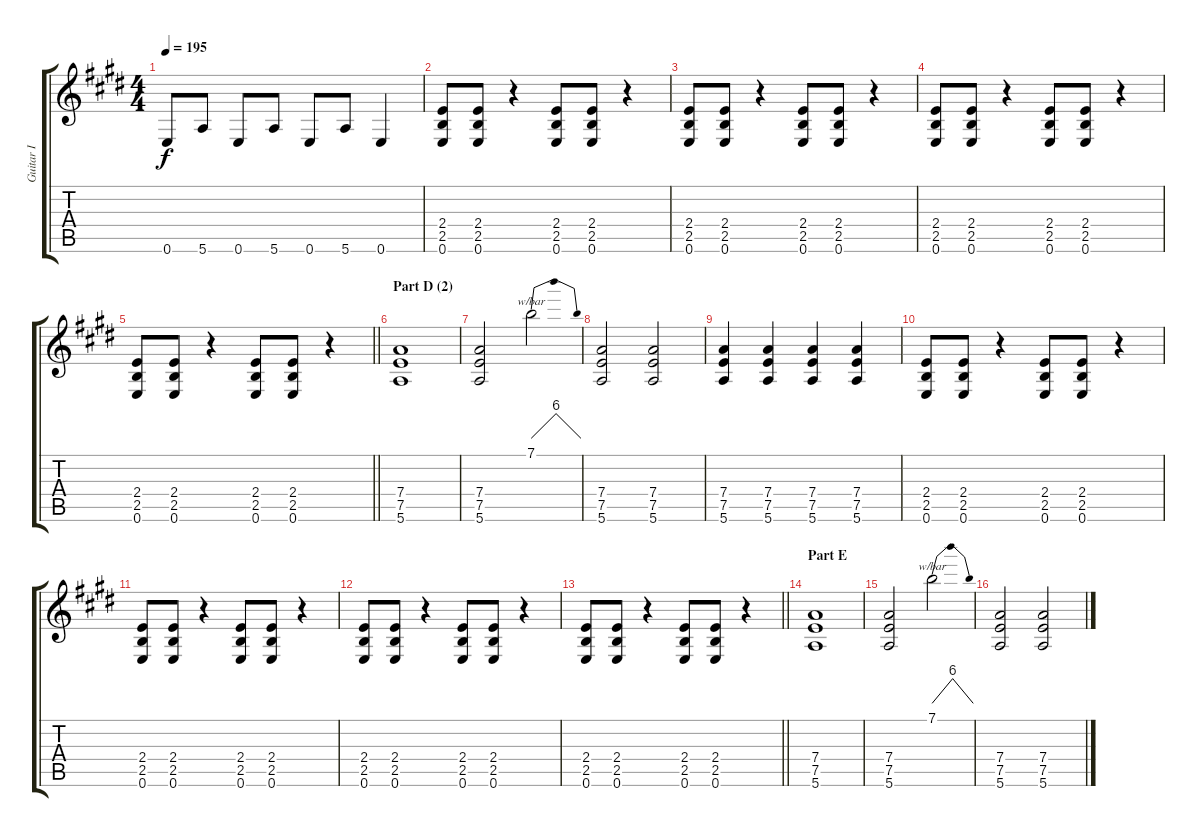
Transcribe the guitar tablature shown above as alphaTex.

\track ("Guitar I" "Guitar I") {instrument distortionguitar}
\staff {score tabs}
\tuning (E4 B3 G3 D3 A2 E2) {hide}
\ts (4 4)
\tempo 195
\clef g2
\ks e
0.6.8{dy f} 5.6.8 0.6.8 5.6.8 0.6.8 5.6.8 0.6.4 |
(2.4 2.5 0.6).8 (2.4 2.5 0.6).8 r.4 (2.4 2.5 0.6).8 (2.4 2.5 0.6).8 r.4 |
(2.4 2.5 0.6).8 (2.4 2.5 0.6).8 r.4 (2.4 2.5 0.6).8 (2.4 2.5 0.6).8 r.4 |
(2.4 2.5 0.6).8 (2.4 2.5 0.6).8 r.4 (2.4 2.5 0.6).8 (2.4 2.5 0.6).8 r.4 |
\barLineRight lightlight
(2.4 2.5 0.6).8 (2.4 2.5 0.6).8 r.4 (2.4 2.5 0.6).8 (2.4 2.5 0.6).8 r.4 |
\section ("" "Part D (2)")
(7.4 7.5 5.6).1 |
(7.4 7.5 5.6).2 7.1.2{tbe (dip default 0 0 30 24 60 0)} |
(7.4 7.5 5.6).2 (7.4 7.5 5.6).2 |
(7.4 7.5 5.6).4 (7.4 7.5 5.6).4 (7.4 7.5 5.6).4 (7.4 7.5 5.6).4 |
(2.4 2.5 0.6).8 (2.4 2.5 0.6).8 r.4 (2.4 2.5 0.6).8 (2.4 2.5 0.6).8 r.4 |
(2.4 2.5 0.6).8 (2.4 2.5 0.6).8 r.4 (2.4 2.5 0.6).8 (2.4 2.5 0.6).8 r.4 |
(2.4 2.5 0.6).8 (2.4 2.5 0.6).8 r.4 (2.4 2.5 0.6).8 (2.4 2.5 0.6).8 r.4 |
\barLineRight lightlight
(2.4 2.5 0.6).8 (2.4 2.5 0.6).8 r.4 (2.4 2.5 0.6).8 (2.4 2.5 0.6).8 r.4 |
\section ("" "Part E")
(7.4 7.5 5.6).1 |
(7.4 7.5 5.6).2 7.1.2{tbe (dip default 0 0 30 24 60 0)} |
(7.4 7.5 5.6).2 (7.4 7.5 5.6).2
